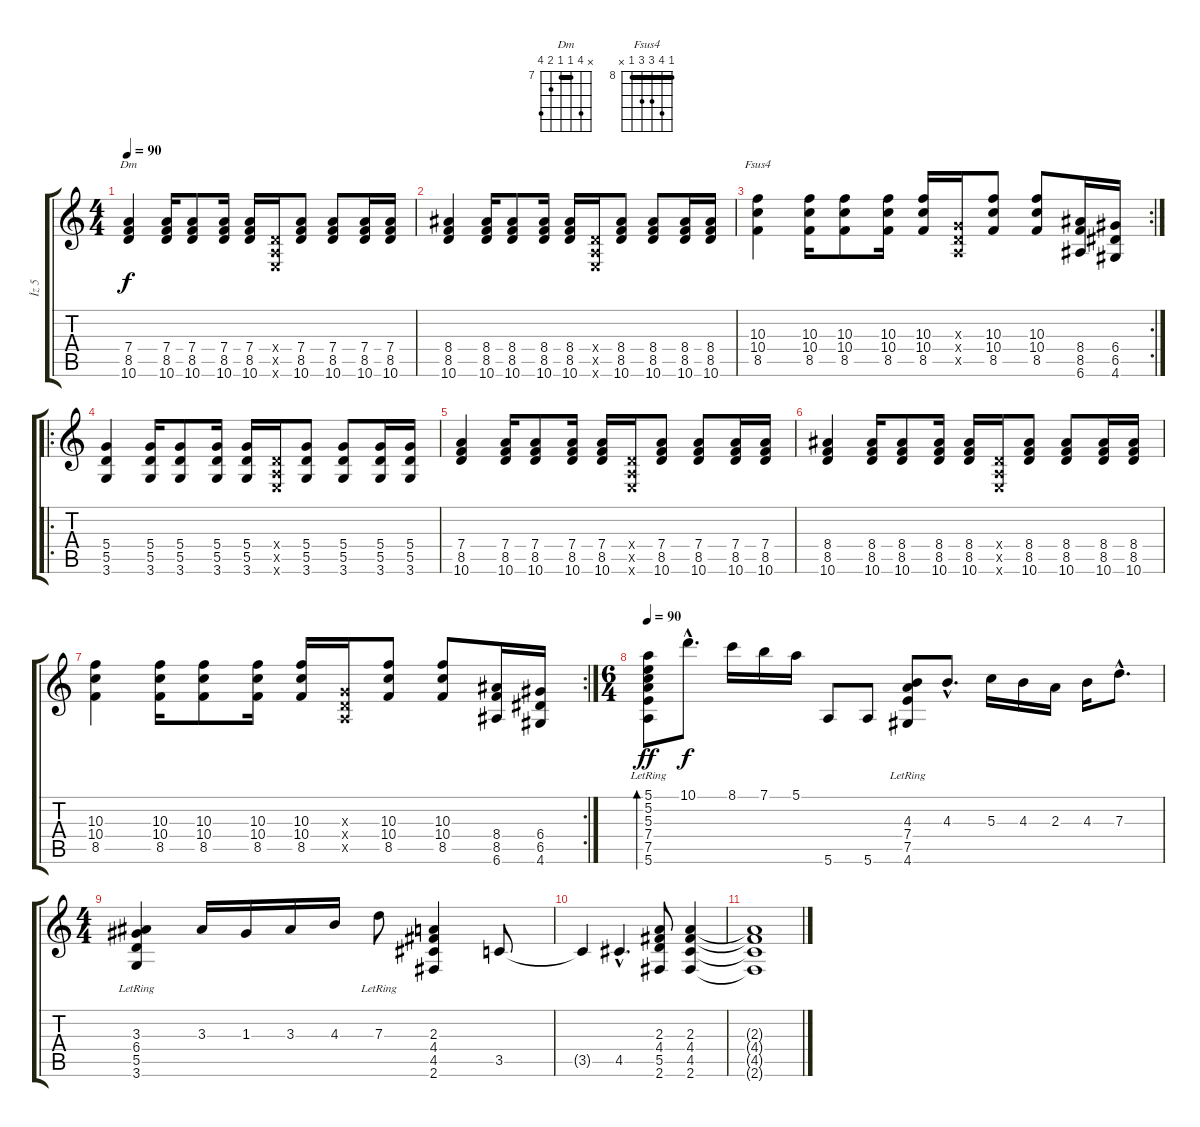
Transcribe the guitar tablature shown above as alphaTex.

\track ("İz 5" "İz 5") {instrument distortionguitar}
\staff {score tabs}
\tuning (E4 B3 G3 D3 A2 E2) {hide}
\chord ("Dm" x 10 7 7 8 10) {firstfret 7 barre 7}
\chord ("Fsus4" 8 11 10 10 8 x) {firstfret 8 barre 8}
\ts (4 4)
\tempo 90
\clef g2
\ks c
(7.4 8.5 10.6).4{ch "Dm" dy f} (7.4 8.5 10.6).16 (7.4 8.5 10.6).8 (7.4 8.5 10.6).16 (7.4 8.5 10.6).16 (0.4{x} 0.5{x} 0.6{x}).16 (7.4 8.5 10.6).8 (7.4 8.5 10.6).8 (7.4 8.5 10.6).16 (7.4 8.5 10.6).16 |
(8.4 8.5 10.6).4 (8.4 8.5 10.6).16 (8.4 8.5 10.6).8 (8.4 8.5 10.6).16 (8.4 8.5 10.6).16 (0.4{x} 0.5{x} 0.6{x}).16 (8.4 8.5 10.6).8 (8.4 8.5 10.6).8 (8.4 8.5 10.6).16 (8.4 8.5 10.6).16 |
\rc 2
(10.3 10.4 8.5).4{ch "Fsus4"} (10.3 10.4 8.5).16 (10.3 10.4 8.5).8 (10.3 10.4 8.5).16 (10.3 10.4 8.5).16 (0.3{x} 0.4{x} 0.5{x}).16 (10.3 10.4 8.5).8 (10.3 10.4 8.5).8 (8.4 8.5 6.6).16 (6.4 6.5 4.6).16 |
\ro
(5.4 5.5 3.6).4 (5.4 5.5 3.6).16 (5.4 5.5 3.6).8 (5.4 5.5 3.6).16 (5.4 5.5 3.6).16 (0.4{x} 0.5{x} 0.6{x}).16 (5.4 5.5 3.6).8 (5.4 5.5 3.6).8 (5.4 5.5 3.6).16 (5.4 5.5 3.6).16 |
(7.4 8.5 10.6).4 (7.4 8.5 10.6).16 (7.4 8.5 10.6).8 (7.4 8.5 10.6).16 (7.4 8.5 10.6).16 (0.4{x} 0.5{x} 0.6{x}).16 (7.4 8.5 10.6).8 (7.4 8.5 10.6).8 (7.4 8.5 10.6).16 (7.4 8.5 10.6).16 |
(8.4 8.5 10.6).4 (8.4 8.5 10.6).16 (8.4 8.5 10.6).8 (8.4 8.5 10.6).16 (8.4 8.5 10.6).16 (0.4{x} 0.5{x} 0.6{x}).16 (8.4 8.5 10.6).8 (8.4 8.5 10.6).8 (8.4 8.5 10.6).16 (8.4 8.5 10.6).16 |
\rc 2
(10.3 10.4 8.5).4 (10.3 10.4 8.5).16 (10.3 10.4 8.5).8 (10.3 10.4 8.5).16 (10.3 10.4 8.5).16 (0.3{x} 0.4{x} 0.5{x}).16 (10.3 10.4 8.5).8 (10.3 10.4 8.5).8 (8.4 8.5 6.6).16 (6.4 6.5 4.6).16 |
\ts (6 4)
\tempo 90
(5.1{lr} 5.2{lr} 5.3{lr} 7.4{lr} 7.5 5.6{lr}).8{bd 240 dy ff instrument acousticguitarnylon} 10.1{hac}.8{d dy f} 8.1.16 7.1.16 5.1.16 5.6.8 5.6.8 (4.3 7.4{lr} 7.5{lr} 4.6{lr}).8 4.3{hac}.8{d} 5.3.16 4.3.16 2.3.16 4.3.16 7.3{hac}.8{d} |
\ts (4 4)
(3.3 6.4{lr} 5.5{lr} 3.6{lr}).4 3.3.16 1.3.16 3.3.16 4.3.16 7.3{lr}.8 (2.3 4.4 4.5 2.6).4 3.5.8 |
3.5{t}.4 4.5{hac}.4{d} (2.3 4.4 5.5 2.6).8 (2.3 4.4 4.5 2.6).4 |
(2.3{t} 4.4{t} 4.5{t} 2.6{t}).1
